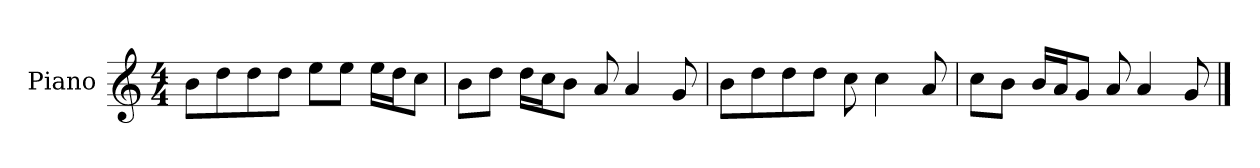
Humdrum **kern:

**kern
*part1
*staff1
*I"Piano
*I'P-no
*clefG2
*k[]
*M4/4
*MM90
=1
8b\L
8dd\
8dd\
8dd\J
8ee\L
8ee\J
16ee\LL
16dd\J
8cc\J
=2
8b\L
8dd\J
16dd\LL
16cc\J
8b\J
8a/
4a/
8g/
=3
8b\L
8dd\
8dd\
8dd\J
8cc\
4cc\
8a/
=4
8cc\L
8b\J
16b/LL
16a/J
8g/J
8a/
4a/
8g/
==
*-
